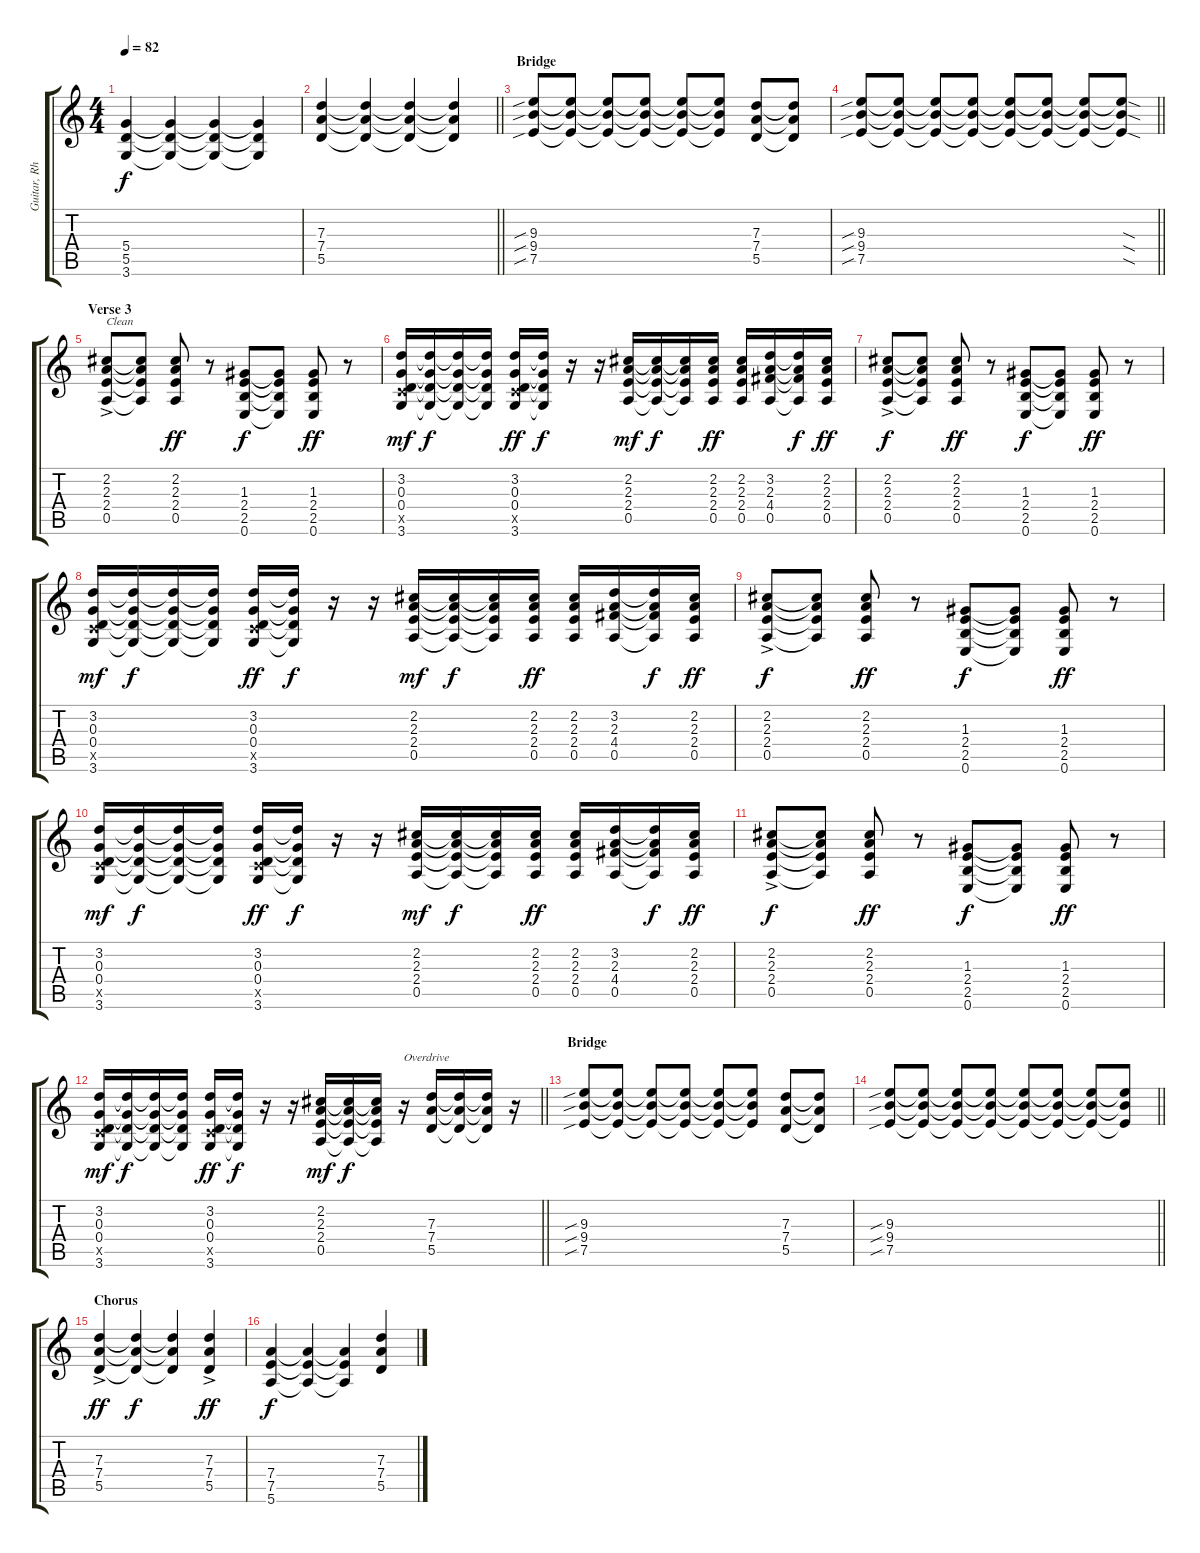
\track ("Guitar, Rhythm" "Guitar, Rh") {instrument electricguitarclean}
\staff {score tabs}
\tuning (E4 B3 G3 D3 A2 E2) {hide}
\ts (4 4)
\tempo 82
\clef g2
\ks c
(5.4 5.5 3.6).4{dy f} (5.4{t} 5.5{t} 3.6{t}).4 (5.4{t} 5.5{t} 3.6{t}).4 (5.4{t} 5.5{t} 3.6{t}).4 |
\barLineRight lightlight
(7.3 7.4 5.5).4 (7.3{t} 7.4{t} 5.5{t}).4 (7.3{t} 7.4{t} 5.5{t}).4 (7.3{t} 7.4{t} 5.5{t}).4 |
\section ("" "Bridge")
(9.3{sib} 9.4{sib} 7.5{sib}).8 (9.3{t} 9.4{t} 7.5{t}).8 (9.3{t} 9.4{t} 7.5{t}).8 (9.3{t} 9.4{t} 7.5{t}).8 (9.3{t} 9.4{t} 7.5{t}).8 (9.3{t} 9.4{t} 7.5{t}).8 (7.3 7.4 5.5).8 (7.3{t} 7.4{t} 5.5{t}).8 |
\barLineRight lightlight
(9.3{sib} 9.4{sib} 7.5{sib}).8 (9.3{t} 9.4{t} 7.5{t}).8 (9.3{t} 9.4{t} 7.5{t}).8 (9.3{t} 9.4{t} 7.5{t}).8 (9.3{t} 9.4{t} 7.5{t}).8 (9.3{t} 9.4{t} 7.5{t}).8 (9.3{t} 9.4{t} 7.5{t}).8 (9.3{sod t} 9.4{sod t} 7.5{sod t}).8 |
\section ("" "Verse 3")
(2.2{ac} 2.3{ac} 2.4{ac} 0.5{ac}).8{txt "Clean" instrument electricguitarclean} (2.2{t} 2.3{t} 2.4{t} 0.5{t}).8 (2.2 2.3 2.4 0.5).8{dy ff} r.8 (1.3 2.4 2.5 0.6).8{dy f} (1.3{t} 2.4{t} 2.5{t} 0.6{t}).8 (1.3 2.4 2.5 0.6).8{dy ff} r.8 |
(3.2 0.3 0.4 3.5{x} 3.6).16{dy mf} (3.2{t} 0.3{t} 0.4{t} 3.6{t}).16{dy f} (3.2{t} 0.3{t} 0.4{t} 3.6{t}).16 (3.2{t} 0.3{t} 0.4{t} 3.6{t}).16 (3.2 0.3 0.4 3.5{x} 3.6).16{dy ff} (3.2{t} 0.3{t} 0.4{t} 3.6{t}).16{dy f} r.16 r.16 (2.2 2.3 2.4 0.5).16{dy mf} (2.2{t} 2.3{t} 2.4{t} 0.5{t}).16{dy f} (2.2{t} 2.3{t} 2.4{t} 0.5{t}).16 (2.2 2.3 2.4 0.5).16{dy ff} (2.2 2.3 2.4 0.5).16 (3.2 2.3 4.4 0.5).16 (3.2{t} 2.3{t} 4.4{t} 0.5{t}).16{dy f} (2.2 2.3 2.4 0.5).16{dy ff} |
(2.2{ac} 2.3{ac} 2.4{ac} 0.5{ac}).8{dy f} (2.2{t} 2.3{t} 2.4{t} 0.5{t}).8 (2.2 2.3 2.4 0.5).8{dy ff} r.8 (1.3 2.4 2.5 0.6).8{dy f} (1.3{t} 2.4{t} 2.5{t} 0.6{t}).8 (1.3 2.4 2.5 0.6).8{dy ff} r.8 |
(3.2 0.3 0.4 3.5{x} 3.6).16{dy mf} (3.2{t} 0.3{t} 0.4{t} 3.6{t}).16{dy f} (3.2{t} 0.3{t} 0.4{t} 3.6{t}).16 (3.2{t} 0.3{t} 0.4{t} 3.6{t}).16 (3.2 0.3 0.4 3.5{x} 3.6).16{dy ff} (3.2{t} 0.3{t} 0.4{t} 3.6{t}).16{dy f} r.16 r.16 (2.2 2.3 2.4 0.5).16{dy mf} (2.2{t} 2.3{t} 2.4{t} 0.5{t}).16{dy f} (2.2{t} 2.3{t} 2.4{t} 0.5{t}).16 (2.2 2.3 2.4 0.5).16{dy ff} (2.2 2.3 2.4 0.5).16 (3.2 2.3 4.4 0.5).16 (3.2{t} 2.3{t} 4.4{t} 0.5{t}).16{dy f} (2.2 2.3 2.4 0.5).16{dy ff} |
(2.2{ac} 2.3{ac} 2.4{ac} 0.5{ac}).8{dy f} (2.2{t} 2.3{t} 2.4{t} 0.5{t}).8 (2.2 2.3 2.4 0.5).8{dy ff} r.8 (1.3 2.4 2.5 0.6).8{dy f} (1.3{t} 2.4{t} 2.5{t} 0.6{t}).8 (1.3 2.4 2.5 0.6).8{dy ff} r.8 |
(3.2 0.3 0.4 3.5{x} 3.6).16{dy mf} (3.2{t} 0.3{t} 0.4{t} 3.6{t}).16{dy f} (3.2{t} 0.3{t} 0.4{t} 3.6{t}).16 (3.2{t} 0.3{t} 0.4{t} 3.6{t}).16 (3.2 0.3 0.4 3.5{x} 3.6).16{dy ff} (3.2{t} 0.3{t} 0.4{t} 3.6{t}).16{dy f} r.16 r.16 (2.2 2.3 2.4 0.5).16{dy mf} (2.2{t} 2.3{t} 2.4{t} 0.5{t}).16{dy f} (2.2{t} 2.3{t} 2.4{t} 0.5{t}).16 (2.2 2.3 2.4 0.5).16{dy ff} (2.2 2.3 2.4 0.5).16 (3.2 2.3 4.4 0.5).16 (3.2{t} 2.3{t} 4.4{t} 0.5{t}).16{dy f} (2.2 2.3 2.4 0.5).16{dy ff} |
(2.2{ac} 2.3{ac} 2.4{ac} 0.5{ac}).8{dy f} (2.2{t} 2.3{t} 2.4{t} 0.5{t}).8 (2.2 2.3 2.4 0.5).8{dy ff} r.8 (1.3 2.4 2.5 0.6).8{dy f} (1.3{t} 2.4{t} 2.5{t} 0.6{t}).8 (1.3 2.4 2.5 0.6).8{dy ff} r.8 |
\barLineRight lightlight
(3.2 0.3 0.4 3.5{x} 3.6).16{dy mf} (3.2{t} 0.3{t} 0.4{t} 3.6{t}).16{dy f} (3.2{t} 0.3{t} 0.4{t} 3.6{t}).16 (3.2{t} 0.3{t} 0.4{t} 3.6{t}).16 (3.2 0.3 0.4 3.5{x} 3.6).16{dy ff} (3.2{t} 0.3{t} 0.4{t} 3.6{t}).16{dy f} r.16 r.16 (2.2 2.3 2.4 0.5).16{dy mf} (2.2{t} 2.3{t} 2.4{t} 0.5{t}).16{dy f} (2.2{t} 2.3{t} 2.4{t} 0.5{t}).16 r.16{txt "Overdrive" instrument overdrivenguitar} (7.3 7.4 5.5).16 (7.3{t} 7.4{t} 5.5{t}).16 (7.3{t} 7.4{t} 5.5{t}).16 r.16 |
\section ("" "Bridge")
(9.3{sib} 9.4{sib} 7.5{sib}).8 (9.3{t} 9.4{t} 7.5{t}).8 (9.3{t} 9.4{t} 7.5{t}).8 (9.3{t} 9.4{t} 7.5{t}).8 (9.3{t} 9.4{t} 7.5{t}).8 (9.3{t} 9.4{t} 7.5{t}).8 (7.3 7.4 5.5).8 (7.3{t} 7.4{t} 5.5{t}).8 |
\barLineRight lightlight
(9.3{sib} 9.4{sib} 7.5{sib}).8 (9.3{t} 9.4{t} 7.5{t}).8 (9.3{t} 9.4{t} 7.5{t}).8 (9.3{t} 9.4{t} 7.5{t}).8 (9.3{t} 9.4{t} 7.5{t}).8 (9.3{t} 9.4{t} 7.5{t}).8 (9.3{t} 9.4{t} 7.5{t}).8 (9.3{t} 9.4{t} 7.5{t}).8 |
\section ("" "Chorus")
(7.3{ac} 7.4{ac} 5.5{ac}).4{dy ff} (7.3{t} 7.4{t} 5.5{t}).4{dy f} (7.3{t} 7.4{t} 5.5{t}).4 (7.3{ac} 7.4{ac} 5.5{ac}).4{dy ff} |
(7.4 7.5 5.6).4{dy f} (7.4{t} 7.5{t} 5.6{t}).4 (7.4{t} 7.5{t} 5.6{t}).4 (7.3 7.4 5.5).4
